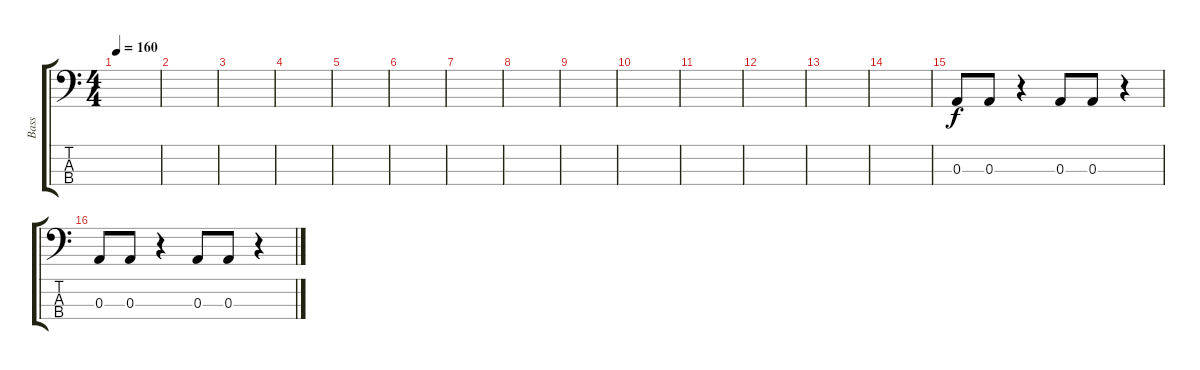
\track ("Bass" "Bass") {instrument electricbassfinger}
\staff {score tabs}
\tuning (G2 D2 A1 E1) {hide}
\ts (4 4)
\tempo 160
\clef f4
\ks c
|
|
|
|
|
|
|
|
|
|
|
|
|
|
0.3.8{volume 15 instrument slapbass1} 0.3.8 r.4 0.3.8 0.3.8 r.4 |
0.3.8 0.3.8 r.4 0.3.8 0.3.8 r.4
